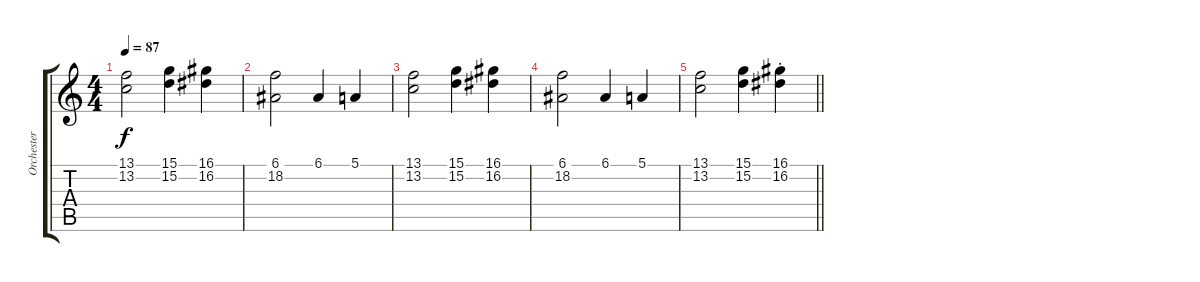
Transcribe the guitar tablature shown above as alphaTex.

\track ("Orchester" "Orchester") {instrument orchestrahit}
\staff {score tabs}
\tuning (E4 B3 G3 D3 A2 E2) {hide}
\ts (4 4)
\tempo 87
\clef g2
\ks c
(13.1 13.2).2{dy f} (15.1 15.2).4 (16.1 16.2).4 |
(6.1 18.2).2{volume 16} 6.1.4 5.1.4 |
(13.1 13.2).2 (15.1 15.2).4 (16.1 16.2).4 |
(6.1 18.2).2{volume 16} 6.1.4 5.1.4 |
\barLineRight lightlight
(13.1 13.2).2 (15.1 15.2).4 (16.1{st} 16.2{st}).4
